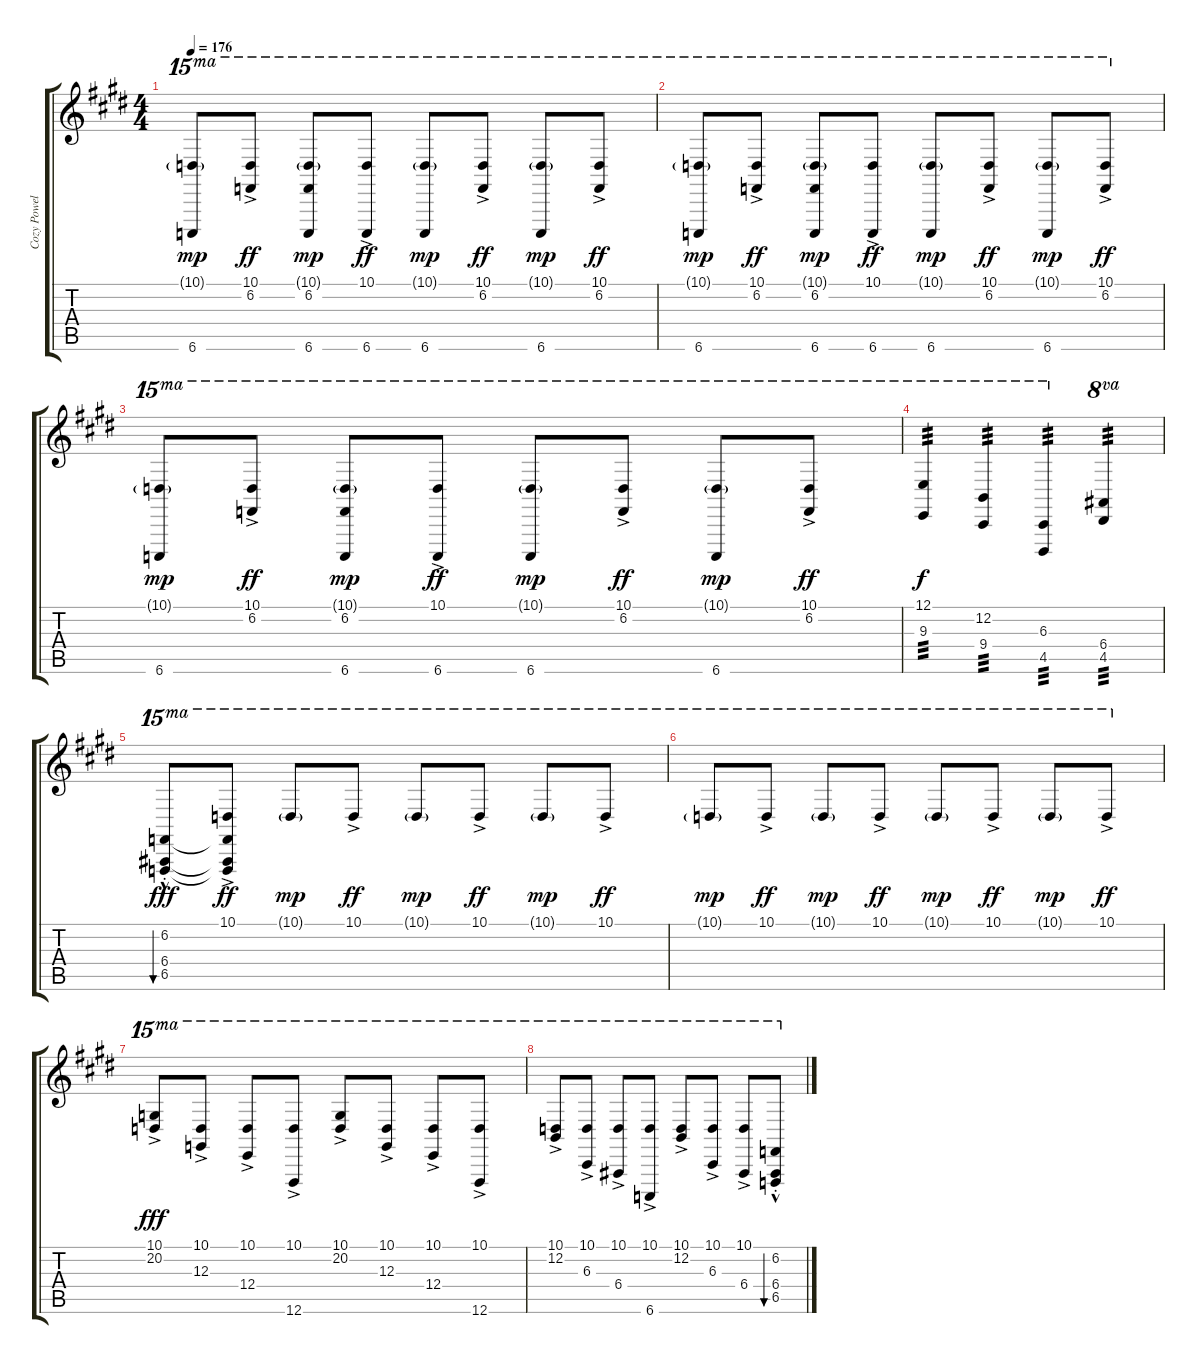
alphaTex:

\track ("Cozy Powell Drum Kit" "Cozy Powel") {instrument melodictom}
\staff {score tabs}
\tuning (E4 B3 G3 E3 B2 Gb2) {hide}
\ts (4 4)
\tempo 176
\clef g2
\ks e
(10.1{g} 6.6).8{ot 15ma dy mp} (10.1 6.2{ac}).8{ot 15ma dy ff} (10.1{g} 6.2 6.6).8{ot 15ma dy mp} (10.1 6.6{ac}).8{ot 15ma dy ff} (10.1{g} 6.6).8{ot 15ma dy mp} (10.1 6.2{ac}).8{ot 15ma dy ff} (10.1{g} 6.6).8{ot 15ma dy mp} (10.1 6.2{ac}).8{ot 15ma dy ff} |
(10.1{g} 6.6).8{ot 15ma dy mp} (10.1 6.2{ac}).8{ot 15ma dy ff} (10.1{g} 6.2 6.6).8{ot 15ma dy mp} (10.1 6.6{ac}).8{ot 15ma dy ff} (10.1{g} 6.6).8{ot 15ma dy mp} (10.1 6.2{ac}).8{ot 15ma dy ff} (10.1{g} 6.6).8{ot 15ma dy mp} (10.1 6.2{ac}).8{ot 15ma dy ff} |
(10.1{g} 6.6).8{ot 15ma dy mp} (10.1 6.2{ac}).8{ot 15ma dy ff} (10.1{g} 6.2 6.6).8{ot 15ma dy mp} (10.1 6.6{ac}).8{ot 15ma dy ff} (10.1{g} 6.6).8{ot 15ma dy mp} (10.1 6.2{ac}).8{ot 15ma dy ff} (10.1{g} 6.6).8{ot 15ma dy mp} (10.1 6.2{ac}).8{ot 15ma dy ff} |
(12.1 9.3).4{ot 15ma tp 3 dy f} (12.2 9.4).4{ot 15ma tp 3} (6.3 4.5).4{ot 15ma tp 3} (6.4 4.5).4{ot 8va tp 3} |
(6.2{hac st} 6.4{hac st} 6.5{hac st}).8{bu 30 ot 15ma dy fff} (10.1{ac} 6.2{t} 6.4{t} 6.5{t}).8{ot 15ma dy ff} 10.1{g}.8{ot 15ma dy mp} 10.1{ac}.8{ot 15ma dy ff} 10.1{g}.8{ot 15ma dy mp} 10.1{ac}.8{ot 15ma dy ff} 10.1{g}.8{ot 15ma dy mp} 10.1{ac}.8{ot 15ma dy ff} |
10.1{g}.8{ot 15ma dy mp} 10.1{ac}.8{ot 15ma dy ff} 10.1{g}.8{ot 15ma dy mp} 10.1{ac}.8{ot 15ma dy ff} 10.1{g}.8{ot 15ma dy mp} 10.1{ac}.8{ot 15ma dy ff} 10.1{g}.8{ot 15ma dy mp} 10.1{ac}.8{ot 15ma dy ff} |
(10.1{ac} 20.2{ac}).8{ot 15ma dy fff} (10.1{ac} 12.3{ac}).8{ot 15ma} (10.1{ac} 12.4{ac}).8{ot 15ma} (10.1{ac} 12.6{ac}).8{ot 15ma} (10.1{ac} 20.2{ac}).8{ot 15ma} (10.1{ac} 12.3{ac}).8{ot 15ma} (10.1{ac} 12.4{ac}).8{ot 15ma} (10.1{ac} 12.6{ac}).8{ot 15ma} |
(10.1{ac} 12.2{ac}).8{ot 15ma} (10.1{ac} 6.3{ac}).8{ot 15ma} (10.1{ac} 6.4{ac}).8{ot 15ma} (10.1{ac} 6.6{ac}).8{ot 15ma} (10.1{ac} 12.2{ac}).8{ot 15ma} (10.1{ac} 6.3{ac}).8{ot 15ma} (10.1{ac} 6.4{ac}).8{ot 15ma} (6.2{hac st} 6.4{hac st} 6.5{hac st}).8{bu 30 ot 15ma}
